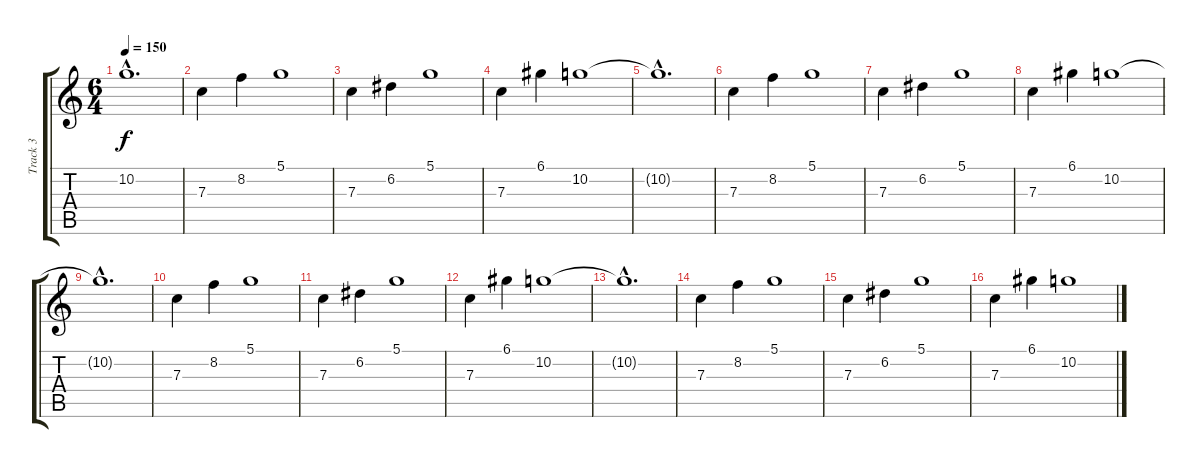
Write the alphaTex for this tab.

\track ("Track 3" "Track 3") {instrument acousticguitarnylon}
\staff {score tabs}
\tuning (D4 A3 F3 C3 G2 C2) {hide}
\ts (6 4)
\tempo 150
\clef g2
\ks c
10.2{hac t}.1{d dy f} |
7.3.4 8.2.4 5.1.1 |
7.3.4 6.2.4 5.1.1 |
7.3.4 6.1.4 10.2.1 |
10.2{hac t}.1{d} |
7.3.4 8.2.4 5.1.1 |
7.3.4 6.2.4 5.1.1 |
7.3.4 6.1.4 10.2.1 |
10.2{hac t}.1{d} |
7.3.4 8.2.4 5.1.1 |
7.3.4 6.2.4 5.1.1 |
7.3.4 6.1.4 10.2.1 |
10.2{hac t}.1{d} |
7.3.4 8.2.4 5.1.1 |
7.3.4 6.2.4 5.1.1 |
7.3.4 6.1.4 10.2.1
